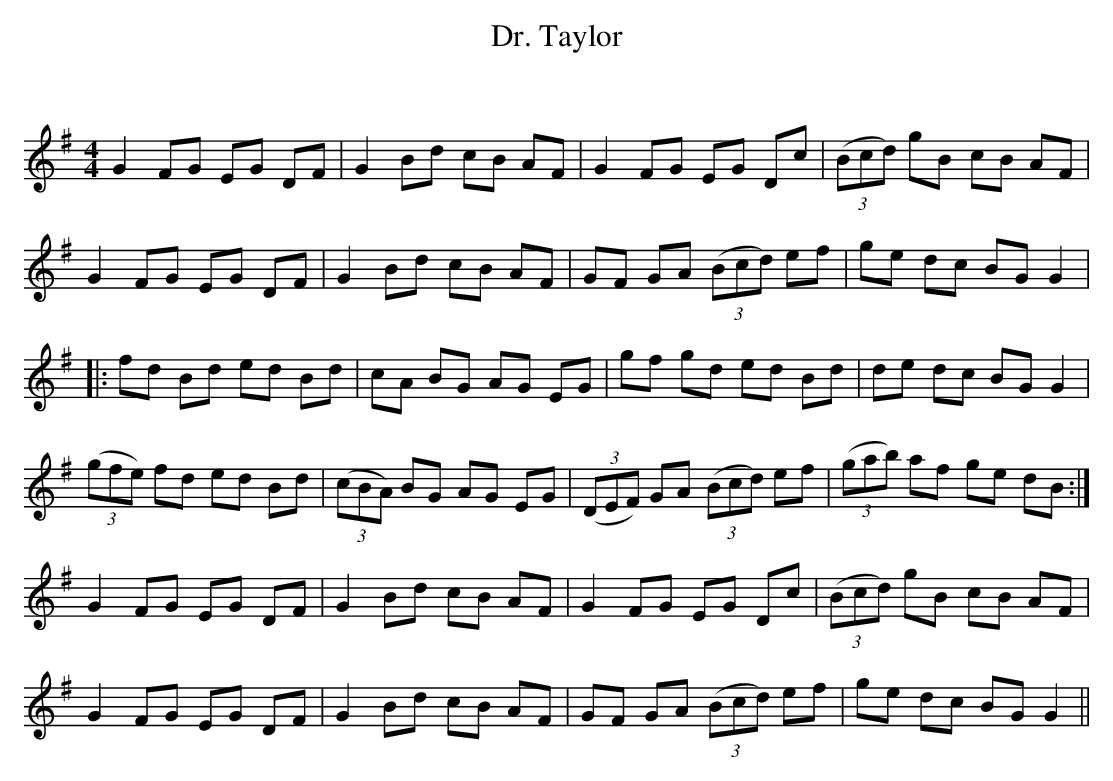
X:1
T: Dr. Taylor
C:
Q: 232
K:G
M:4/4
L:1/8
G2 FG EG DF|G2 Bd cB AF|G2 FG EG Dc|((3Bcd) gB cB AF|
G2 FG EG DF|G2 Bd cB AF|GF GA ((3Bcd) ef|ge dc BG G2|
|:fd Bd ed Bd|cA BG AG EG|gf gd ed Bd|de dc BG G2|
((3gfe) fd ed Bd|((3cBA) BG AG EG|((3DEF) GA ((3Bcd) ef|((3gab) af ge dB:|
G2 FG EG DF|G2 Bd cB AF|G2 FG EG Dc|((3Bcd) gB cB AF|
G2 FG EG DF|G2 Bd cB AF|GF GA ((3Bcd) ef|ge dc BG G2||
